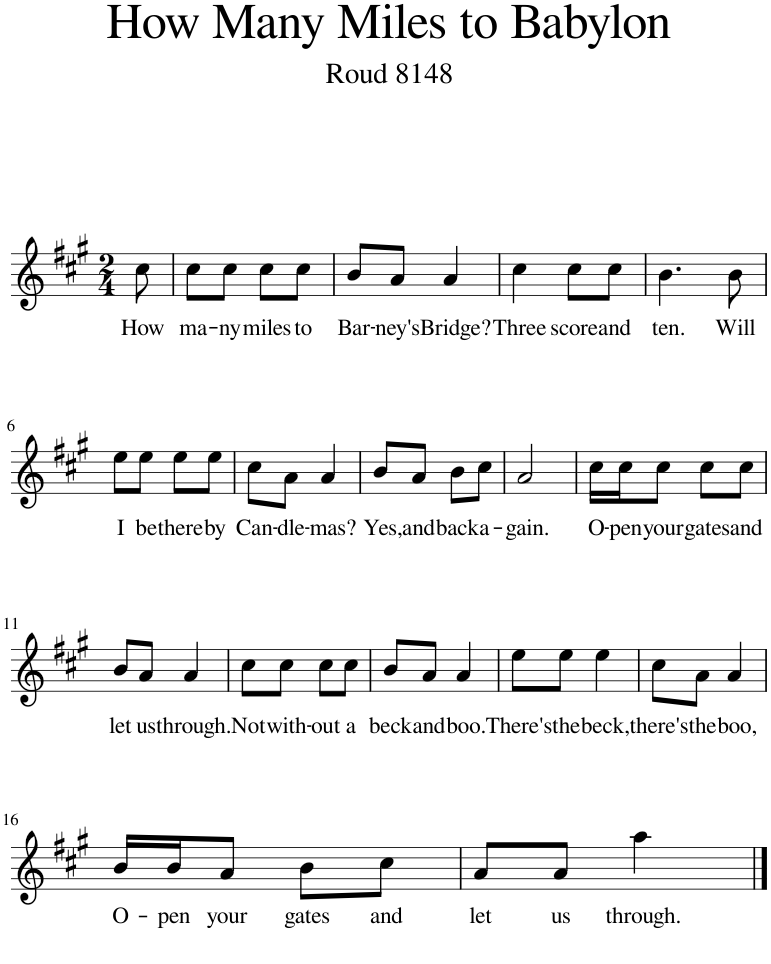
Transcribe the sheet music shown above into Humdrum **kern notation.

**kern	**text
*part1	*part1
*staff1	*staff1
*I"Piano	*
*I'Pno.	*
*clefG2	*
*k[f#c#g#]	*
*M2/4	*
=1	=1
!	!LO:LY:b
8cc#\	How
=2	=2
!	!LO:LY:b
8cc#\L	ma-
!	!LO:LY:b
8cc#\J	-ny
!	!LO:LY:b
8cc#\L	miles
!	!LO:LY:b
8cc#\J	to
=3	=3
!	!LO:LY:b
8b/L	Bar-
!	!LO:LY:b
8a/J	-ney's
!	!LO:LY:b
4a/	Bridge?
=4	=4
!	!LO:LY:b
4cc#\	Three
!	!LO:LY:b
8cc#\L	score
!	!LO:LY:b
8cc#\J	and
=5	=5
!	!LO:LY:b
4.b\	ten.
!	!LO:LY:b
8b\	Will
!!LO:LB:g=z
=6	=6
!	!LO:LY:b
8ee\L	I
!	!LO:LY:b
8ee\J	be
!	!LO:LY:b
8ee\L	there
!	!LO:LY:b
8ee\J	by
=7	=7
!	!LO:LY:b
8cc#\L	Can-
!	!LO:LY:b
8a\J	-dle-
!	!LO:LY:b
4a/	-mas?
=8	=8
!	!LO:LY:b
8b/L	Yes,
!	!LO:LY:b
8a/J	and
!	!LO:LY:b
8b\L	back
!	!LO:LY:b
8cc#\J	a-
=9	=9
!	!LO:LY:b
2a/	-gain.
=10	=10
!	!LO:LY:b
16cc#\LL	O-
!	!LO:LY:b
16cc#\J	-pen
!	!LO:LY:b
8cc#\J	your
!	!LO:LY:b
8cc#\L	gates
!	!LO:LY:b
8cc#\J	and
!!LO:LB:g=z
=11	=11
!	!LO:LY:b
8b/L	let
!	!LO:LY:b
8a/J	us
!	!LO:LY:b
4a/	through.
=12	=12
!	!LO:LY:b
8cc#\L	Not
!	!LO:LY:b
8cc#\J	with-
!	!LO:LY:b
8cc#\L	-out
!	!LO:LY:b
8cc#\J	a
=13	=13
!	!LO:LY:b
8b/L	beck
!	!LO:LY:b
8a/J	and
!	!LO:LY:b
4a/	boo.
=14	=14
!	!LO:LY:b
8ee\L	There's
!	!LO:LY:b
8ee\J	the
!	!LO:LY:b
4ee\	beck,
=15	=15
!	!LO:LY:b
8cc#\L	there's
!	!LO:LY:b
8a\J	the
!	!LO:LY:b
4a/	boo,
!!LO:LB:g=z
=16	=16
!	!LO:LY:b
16b/LL	O-
!	!LO:LY:b
16b/J	-pen
!	!LO:LY:b
8a/J	your
!	!LO:LY:b
8b\L	gates
!	!LO:LY:b
8cc#\J	and
=17	=17
!	!LO:LY:b
8a/L	let
!	!LO:LY:b
8a/J	us
!	!LO:LY:b
4aa\	through.
==	==
*-	*-
